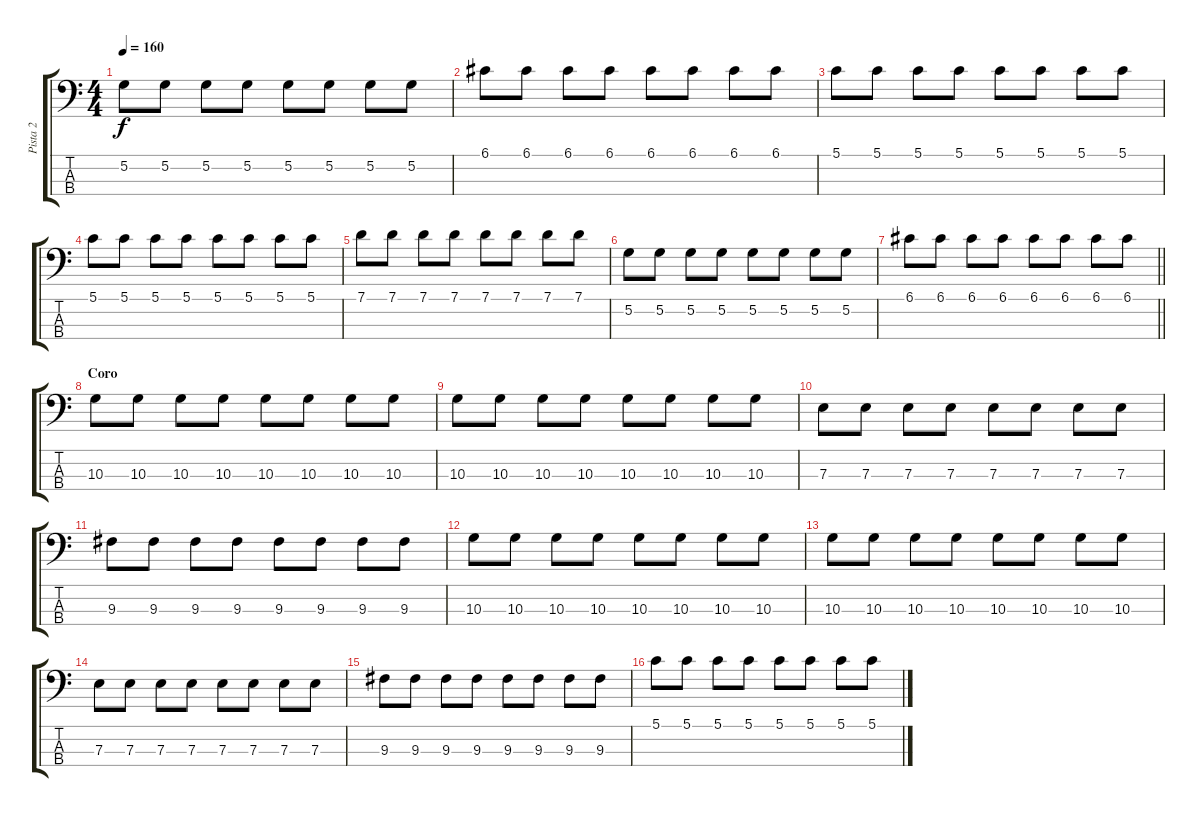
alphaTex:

\track ("Pista 2" "Pista 2") {instrument electricbassfinger}
\staff {score tabs}
\tuning (G2 D2 A1 E1) {hide}
\ts (4 4)
\tempo 160
\clef f4
\ks c
5.2.8{dy f} 5.2.8 5.2.8 5.2.8 5.2.8 5.2.8 5.2.8 5.2.8 |
6.1.8 6.1.8 6.1.8 6.1.8 6.1.8 6.1.8 6.1.8 6.1.8 |
5.1.8 5.1.8 5.1.8 5.1.8 5.1.8 5.1.8 5.1.8 5.1.8 |
5.1.8 5.1.8 5.1.8 5.1.8 5.1.8 5.1.8 5.1.8 5.1.8 |
7.1.8 7.1.8 7.1.8 7.1.8 7.1.8 7.1.8 7.1.8 7.1.8 |
5.2.8 5.2.8 5.2.8 5.2.8 5.2.8 5.2.8 5.2.8 5.2.8 |
\barLineRight lightlight
6.1.8 6.1.8 6.1.8 6.1.8 6.1.8 6.1.8 6.1.8 6.1.8 |
\section ("" "Coro")
10.3.8 10.3.8 10.3.8 10.3.8 10.3.8 10.3.8 10.3.8 10.3.8 |
10.3.8 10.3.8 10.3.8 10.3.8 10.3.8 10.3.8 10.3.8 10.3.8 |
7.3.8 7.3.8 7.3.8 7.3.8 7.3.8 7.3.8 7.3.8 7.3.8 |
9.3.8 9.3.8 9.3.8 9.3.8 9.3.8 9.3.8 9.3.8 9.3.8 |
10.3.8 10.3.8 10.3.8 10.3.8 10.3.8 10.3.8 10.3.8 10.3.8 |
10.3.8 10.3.8 10.3.8 10.3.8 10.3.8 10.3.8 10.3.8 10.3.8 |
7.3.8 7.3.8 7.3.8 7.3.8 7.3.8 7.3.8 7.3.8 7.3.8 |
9.3.8 9.3.8 9.3.8 9.3.8 9.3.8 9.3.8 9.3.8 9.3.8 |
5.1.8 5.1.8 5.1.8 5.1.8 5.1.8 5.1.8 5.1.8 5.1.8
